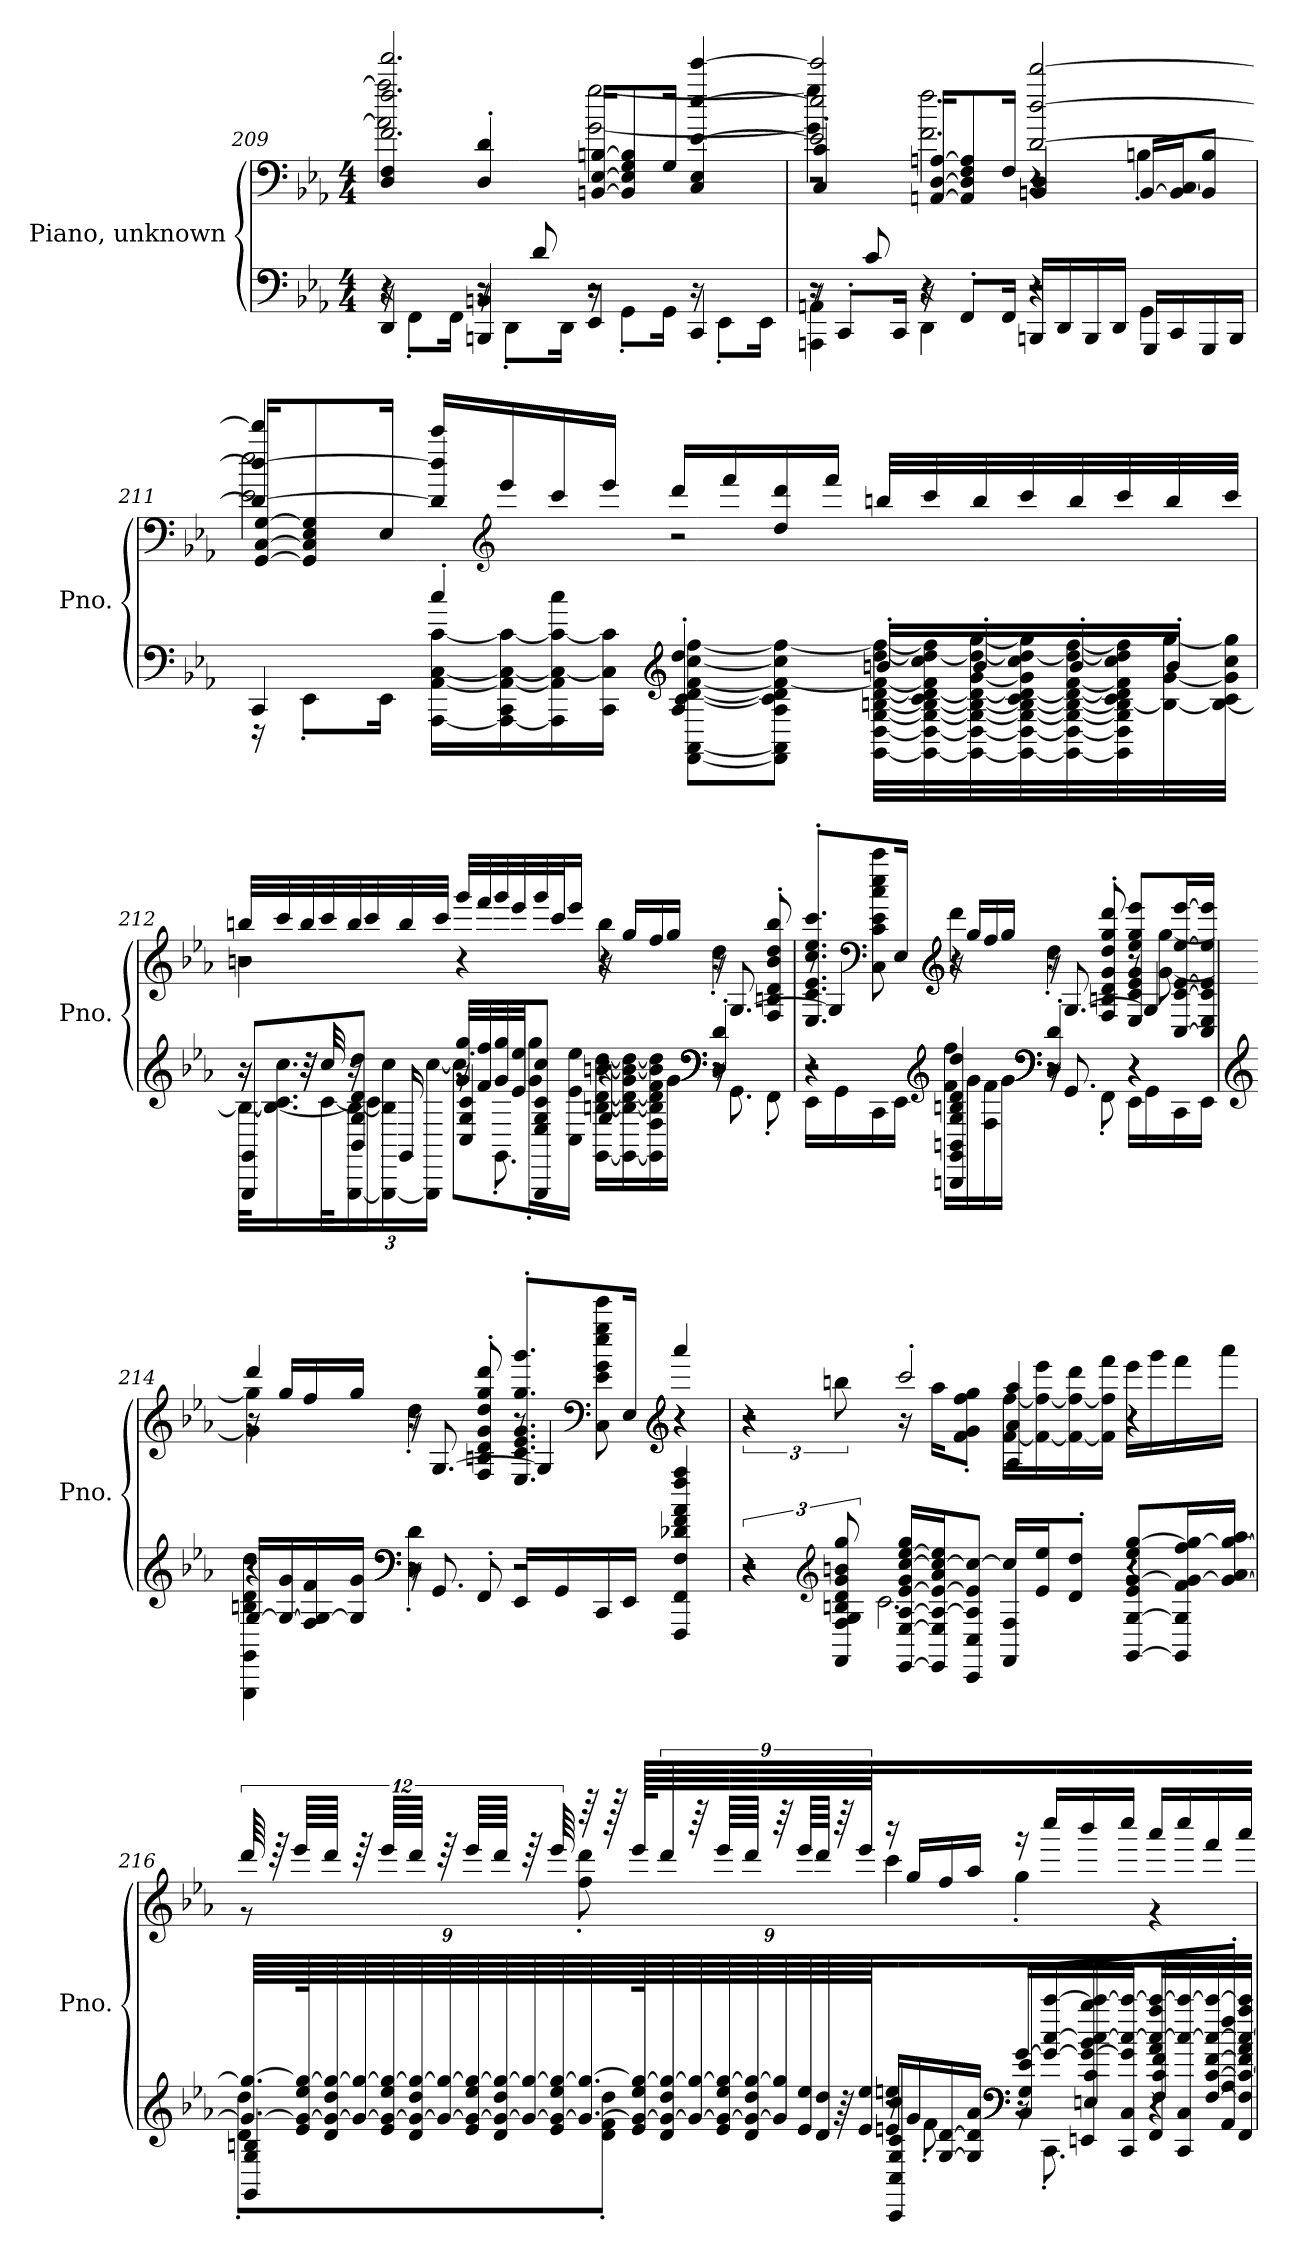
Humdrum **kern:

**kern	**kern
*part1	*part1
*staff2	*staff1
*I"Piano, unknown	*
*I'Pno.	*
*clefF4	*clefF4
*k[b-e-a-]	*k[b-e-a-]
*M4/4	*M4/4
=209	=209
*^	*^
*	*^	*	*^
4r	16r	4DD/	2.f/ 2.ff/ 2.fff/	2a-\] 2aa-\]	4D/ 4F/
.	8FF'\L	.	.	.	.
.	16FF\Jk	.	.	.	.
8r	16r	4BBBn/ 4BBn/	.	.	4D/' 4d/'
.	8DD'\L	.	.	.	.
8d/	.	.	.	.	.
.	16DD\Jk	.	.	.	.
2r	16r	4EE-/	.	[2g\ [2gg\	[16BBn/ [16E-/ [16Bn/KL
.	8GG'\L	.	.	.	8BB/] 8E-/] 8G/ 8B/]
.	16GG\Jk	.	.	.	16G/Jk
.	16r	4CC/	[4e-/ [4ee-/ [4eee-/	.	4C/ 4E-/
.	8EE-'\L	.	.	.	.
.	16EE-\Jk	.	.	.	.
!!LO:LB:g=z
=210	=210	=210	=210	=210	=210
*	*	*	*	*	*^
8r	4AAAn\ 4AAn\	16r	2e-/] 2ee-/] 2eee-/]	4g\] 4gg\]	4C/' 4c/'	2r
.	.	8CC'/L	.	.	.	.
8c/	.	.	.	.	.	.
.	.	16CC/Jk	.	.	.	.
4r	4DD\	16r	.	2.f\ 2.ff\	[16AAn/ [16D/ [16An/KL	.
.	.	8FF'/L	.	.	8AA/] 8D/] 8F/ 8A/]	.
.	.	16FF/Jk	.	.	16F/Jk	.
2r	4r	16BBBn/LL	[2d/ [2dd/ [2ddd/	.	4BBn/ 4D/	4r
.	.	16DD/	.	.	.	.
.	.	16BBB/	.	.	.	.
.	.	16DD/JJ	.	.	.	.
.	4GG\	16GGG/LL	.	.	[16BB/LL	4Bn'\
.	.	16CC/	.	.	16BB/_ 16C/J	.
.	.	16GGG/	.	.	8BB/] 8B/J	.
.	.	16BBB/JJ	.	.	.	.
*	*v	*v	*	*	*	*
*	*	*	*	*v	*v
!!LO:LB:g=z
=211	=211	=211	=211	=211
4CC/	16r	4d/_ 4dd/_ 4ddd/]	2e-\ 2ee-\	[16GG/ [16C/ [16G/KL
.	8EE-'\L	.	.	8GG/] 8C/] 8E-/ 8G/]
.	16EE-\Jk	.	.	16E-/Jk
4cc'/	[16AAA-\ [16AA-\ [16C\ [16c\LL	4d/] 4dd/]	.	16ccc/LL
*	*	*clefG2	*	*
.	16AAA-\_ 16CC\ 16AA-\_ 16C\_ 16c\_	.	.	16eee-/
.	16AAA-\] 16AA-\] 16C\_ 16c\_ 16cc\	.	.	16ccc/
.	16CC\ 16C\] 16c\]JJ	.	.	16eee-/JJ
*clefG2	*	*	*	*
4A-/' 4dd/'	[8FF\ [8AA-\ [8c\ [8d\ [8f\ [8cc\ [8ff\L	2r	2r	16ddd/LL
.	.	.	.	16fff/
.	8FF\] 8AA-\] 8A-\ 8c\] 8d\] 8f\_ 8cc\] 8ff\_J	.	.	16dd/ 16ddd/
.	.	.	.	16fff/JJ
16bn'/LL	[32GG\ [32D\ [32G\ [32Bn\ [32d\ 32f\_ [32dd\ 32ff\_LLL	.	.	32bbn/LLL
.	32GG\_ 32D\_ 32G\_ 32B\_ 32c\ 32d\_ 32f\] 32cc\ 32dd\_ 32ff\]	.	.	32ccc/
16b'/	32GG\_ 32D\_ 32G\_ 32B\_ 32d\_ [32g\ 32dd\_ [32gg\	.	.	32bb/
.	32GG\_ 32D\_ 32G\_ 32B\_ 32c\ 32d\_ 32g\] 32cc\ 32dd\_ 32gg\]	.	.	32ccc/
16b'/	32GG\_ 32D\_ 32G\_ 32B\_ 32d\_ [32f\ 32dd\_ [32ff\	.	.	32bb/
.	32GG\] 32D\] 32G\] 32B\_ 32c\ 32d\] 32f\] 32cc\ 32dd\] 32ff\]	.	.	32ccc/
16b'/JJ	32B\_ [32g\ [32gg\	.	.	32bb/
.	32B\_ 32c\ 32g\] 32cc\ 32gg\]JJJ	.	.	32ccc/JJJ
!!LO:LB:g=z	!!	!!
=212	=212	=212	=212	=212
*^	*^	*	*	*
16r	32B\KLL_	8GGG/ 8GG/L	16r	32bbn/LLL	4bn\	2r
.	16.B\_ 16.c\ 16.cc\	.	.	32ccc/	.	.
32r	.	.	32r	32bb/	.	.
32cc/	.	.	[32c\KKL	32ccc/	.	.
*	*Xbrackettup	*	*	*	*	*
16r	[24GGG\ 24B\_	8BB-/ 8G/ 8d/ 8dd/J	8c\J]	32bb/	.	.
.	.	.	.	32ccc/	.	.
.	24GGG\_ 24B\] 24cc\	.	.	.	.	.
16GG/	.	.	.	32bb/	.	.
.	24GGG\] [24cc\JJ	.	.	.	.	.
.	.	.	.	32ccc/JJJ	.	.
32g/ 32gg/LLL	8cc\L]	4C/' 4G/' 4c/'	16r	32ggg/LLL	4r	.
32f/ 32ff/	.	.	.	32fff/	.	.
32g/ 32gg/	.	.	8.GG'\	32ggg/	.	.
32e-/ 32ee-/JJ	.	.	.	32eee-/	.	.
8GGG/ 8E-/ 8G/ 8c/ 8cc/J	16g\' 16gg\'L	.	.	32ggg/	.	.
.	.	.	.	32ccc/J	.	.
.	16C\ 16e-\ 16ee-\JJ	.	.	16eee-/JJ	.	.
4G/	[16GG\ [16Bn\ [16d\ [16bn\ [16dd\LL	2r	4r	16r	4bb\	4r
.	16GG\_ 16B\_ 16d\_ 16g\ 16b\_ 16dd\_	.	.	16gg/LL	.	.
.	16GG\] 16F\ 16B\] 16d\] 16f\ 16b\] 16dd\]	.	.	16ff/	.	.
.	16g\JJ	.	.	16gg/JJ	.	.
*clefF4	*	*	*	*	*	*
4D/' 4d/'	8r	.	16r	8r	4dd'\	16r
.	.	.	8.GG\	.	.	[8.G/
.	8FF'\	.	.	8F/' 8Bn/' 8d/' 8b/' 8dd/' 8bb/'	.	.
*	*	*v	*v	*	*	*
!!LO:LB:g=z	!!	!!
=213	=213	=213	=213	=213	=213
4r	16EE-\LL	2r	8.E-/' 8.c/' 8.e-/' 8.cc/' 8.ee-/' 8.ccc/'L	8r	4G/]
.	16GG\	.	.	.	.
*	*	*	*clefF4	*	*
.	16CC\	.	.	8C\ 8c\ 8e-\ 8cc\ 8ee-\ 8ccc\	.
.	16EE-\JJ	.	16E-/Jk	.	.
*clefG2	*	*	*clefG2	*	*
4BBBn/ 4GG/ 4BBn/ 4G/ 4Bn/ 4d/ 4dd/	16f\ 16ff\LL	.	16r	4ddd\	4r
.	16g\	.	16gg/LL	.	.
.	16F\ 16f\	.	16ff/	.	.
.	16g\JJ	.	16gg/JJ	.	.
*clefF4	*	*	*	*	*
4D/' 4d/'	8r	16r	8r	4dd'\	16r
.	.	8.GG/	.	.	[8.G/
.	8FF'\	.	8F/' 8Bn/' 8d/' 8g/' 8dd/' 8gg/' 8ddd/'	.	.
4r	16EE-\LL	4r	8E-/ 8c/ 8e-/ 8g/ 8ee-/ 8gg/ 8eee-/L	8r	4G/]
.	16GG\	.	.	.	.
.	16CC\	.	[16C/ [16c/ [16e-/ [16ee-/ [16eee-/L	[8g\ [8gg\	.
.	16EE-\JJ	.	16C/] 16E-/ 16c/] 16e-/] 16ee-/] 16eee-/]JJ	.	.
!!LO:PB:g=z	!!	!!
=214	=214	=214	=214	=214	=214
*clefG2	*	*	*	*	*
[16G/LL	4GGG\ 4GG\ 4Bn\ 4d\ 4dd\	4r	16r	4g\] 4gg\]	4ddd/
16G/_ 16g/	.	.	16gg/LL	.	.
16F/ 16G/_ 16f/	.	.	16ff/	.	.
16G/] 16g/JJ	.	.	16gg/JJ	.	.
*clefF4	*	*	*	*	*
8r	4D\' 4d\'	16r	8r	4dd'\	16r
.	.	8.GG/	.	.	[8.G/
8FF'/	.	.	8F/' 8Bn/' 8d/' 8g/' 8dd/' 8gg/' 8ddd/'	.	.
16EE-/LL	2r	2r	8.E-/' 8.c/' 8.e-/' 8.g/' 8.gg/' 8.ggg/'L	8r	4G/]
16GG/	.	.	.	.	.
*	*	*	*clefF4	*	*
16CC/	.	.	.	8C\ 8e-\ 8g\ 8ee-\ 8gg\ 8eee-\	.
16EE-/JJ	.	.	16E-/Jk	.	.
*	*	*	*clefG2	*	*
4FFF/ 4FF/ 4F/ 4d-X/ 4f/ 4a-/ 4ff/ 4aa-/	.	.	4aaa-/	4r	4r
!!LO:LB:g=z	!!	!!
=215	=215	=215	=215	=215	=215
*brackettup	*	*	*	*	*
6r	4r	2r	4r	6r	2r
*clefG2	*	*	*	*	*
12FF/ 12F/ 12G/ 12Bn/ 12d/ 12g/ 12bn/ 12gg/	.	.	.	12bbn\	.
[16EE-/ [16E-/ [16A-/ [16e-/ 16g/ [16cc/ [16ee-/ 16gg/LL	2.c\	.	2ccc'/	16r	.
16EE-/] 16E-/] 16A-/_ 16e-/_ 16a-/ 16cc/_ 16ee-/]J	.	.	.	16aa-\KL	.
8CC/ 8C/ 8A-/] 8e-/] 8cc/_J	.	.	.	8f\' 8g\' 8ff\' 8gg\'J	.
16cc/LL]	.	4FF/ 4F/	.	[16f\ [16ff\LL	4A-/ 4a-/ 4aa-/
16e-/ 16ee-/J	.	.	.	16f\_ 16ff\_ 16eee-\	.
8d/' 8dd/'J	.	.	.	16f\_ 16ff\_ 16ddd\	.
.	.	.	.	16f\] 16ff\] 16fff\JJ	.
[8GG/ [8G/ 8e-/ [8g/ 8ee-/ [8gg/L	.	4r	4r	16eee-\LL	4r
.	.	.	.	16ggg\	.
16GG/] 16G/] 16f/ 16g/_ 16ff/ 16gg/_L	.	.	.	16fff\	.
16g/_ 16a-/ 16gg/_ 16aa-/JJ	.	.	.	16aaa-\JJ	.
*	*	*	*	*v	*v
!!LO:LB:g=z
=216	=216	=216	=216	=216
64.g/_ 64.gg/_LLLL	8d\' 8dd\'L	4GG/ 4G/ 4Bn/	96ddd/	8r
.	.	.	96r	.
.	.	.	96eee-/LLLL	.
128e-/ 128g/_ 128ee-/ 128gg/_K	.	.	.	.
*Xbrackettup	*	*	*	*
96d/ 96g/_ 96dd/ 96gg/_	.	.	96ddd/JJJJ	.
96g/_ 96gg/_	.	.	96r	.
96e-/ 96g/_ 96ee-/ 96gg/_	.	.	96eee-/LLLL	.
96d/ 96g/_ 96dd/ 96gg/_	.	.	96ddd/JJJJ	.
96g/_ 96gg/_	.	.	96r	.
96e-/ 96g/_ 96ee-/ 96gg/_	.	.	96eee-/LLLL	.
96d/ 96g/_ 96dd/ 96gg/_	.	.	96ddd/JJJJ	.
96g/_ 96gg/_	.	.	96r	.
96e-/ 96g/_ 96ee-/ 96gg/_	.	.	96eee-/	.
64.g/_ 64.gg/_	8d\' 8f\' 8dd\'J	.	64r	8ff\' 8ddd\'
.	.	.	128r	.
128e-/ 128g/_ 128ee-/ 128gg/_K	.	.	128eee-/KLLLL	.
96d/ 96g/_ 96dd/ 96gg/_	.	.	96ddd/JJJJ	.
96g/_ 96gg/_	.	.	96r	.
96e-/ 96g/_ 96ee-/ 96gg/_	.	.	96eee-/LLLL	.
96d/ 96g/_ 96dd/ 96gg/_	.	.	96ddd/JJJJ	.
96g/] 96gg/]	.	.	96r	.
96e-/ 96ee-/	.	.	96eee-/LLLL	.
*brackettup	*	*	*	*
96d/ 96dd/JJJJ	.	.	96ddd/JJJJ	.
96r	.	.	96r	.
96e-/ 96ee-/	.	.	96eee-/	.
16en/ 16een/LL	8r	4CC/' 4C/' 4G/' 4c/' 4cc/'	16r	4ccc\
16g/	.	.	16gg/LL	.
[16G/ [16d/	8f'\	.	16ff/	.
16G/] 16d/] 16a-/JJ	.	.	16aa-/JJ	.
*clefF4	*	*	*	*
[16g/LL	16r	8C/ 8G/ 8e/L	16r	4gg'\
16g/_ [16cc/ [16ccc/	8.CC'\	.	16cccc/LL	.
16EEn/ 16g/_ 16b-/ 16cc/_ 16bb-/ 16ccc/_	.	8En/ 8c/	16bbb-/	.
16CC/ 16C/ 16g/] 16cc/_ 16ccc/_JJ	.	.	16cccc/JJ	.
16FF/ 16a-/ 16cc/_ 16aa-/ 16ccc/_LL	4r	8F/ 8c/ 8f/	16aaa-/LL	4r
16CC/ 16C/ 16cc/_ 16ccc/_	.	.	16cccc/	.
[16F/ [16c/ [16f/ 16cc/_ 16ccc/_	.	8AA-/' 8A-/' 8ff/'J	16fff/	.
16FF/ 16F/] 16c/_ 16f/] 16a-/ 16cc/_ 16aa-/ 16ccc/]JJ	.	.	16aaa-/JJ	.
*v	*v	*v	*	*
*	*v	*v
=	=
*-	*-
